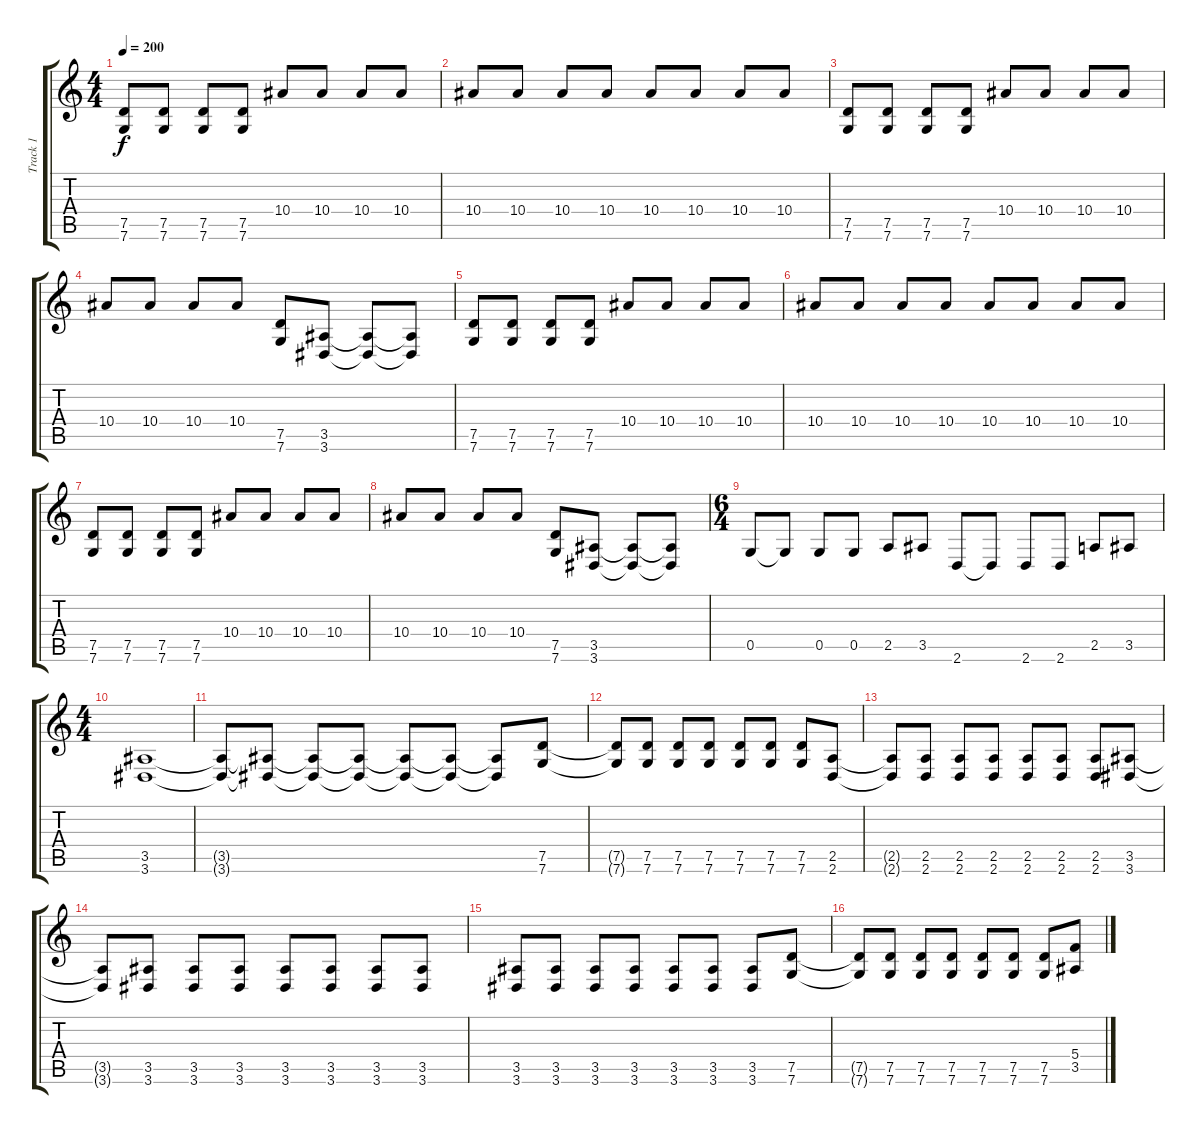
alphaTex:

\track ("Track 1" "Track 1") {instrument distortionguitar}
\staff {score tabs}
\tuning (D4 A3 F3 C3 G2 C2) {hide}
\ts (4 4)
\tempo 200
\clef g2
\ks c
(7.5 7.6).8{dy f} (7.5 7.6).8 (7.5 7.6).8 (7.5 7.6).8 10.4.8 10.4.8 10.4.8 10.4.8 |
10.4.8 10.4.8 10.4.8 10.4.8 10.4.8 10.4.8 10.4.8 10.4.8 |
(7.5 7.6).8 (7.5 7.6).8 (7.5 7.6).8 (7.5 7.6).8 10.4.8 10.4.8 10.4.8 10.4.8 |
10.4.8 10.4.8 10.4.8 10.4.8 (7.5 7.6).8 (3.5 3.6).8 (3.5{t} 3.6{t}).8 (3.5{t} 3.6{t}).8 |
(7.5 7.6).8 (7.5 7.6).8 (7.5 7.6).8 (7.5 7.6).8 10.4.8 10.4.8 10.4.8 10.4.8 |
10.4.8 10.4.8 10.4.8 10.4.8 10.4.8 10.4.8 10.4.8 10.4.8 |
(7.5 7.6).8 (7.5 7.6).8 (7.5 7.6).8 (7.5 7.6).8 10.4.8 10.4.8 10.4.8 10.4.8 |
10.4.8 10.4.8 10.4.8 10.4.8 (7.5 7.6).8 (3.5 3.6).8 (3.5{t} 3.6{t}).8 (3.5{t} 3.6{t}).8 |
\ts (6 4)
0.5.8 0.5{t}.8 0.5.8 0.5.8 2.5.8 3.5.8 2.6.8 2.6{t}.8 2.6.8 2.6.8 2.5.8 3.5.8 |
\ts (4 4)
(3.5 3.6).1 |
(3.5{t} 3.6{t}).8 (3.5{t} 3.6{t}).8 (3.5{t} 3.6{t}).8 (3.5{t} 3.6{t}).8 (3.5{t} 3.6{t}).8 (3.5{t} 3.6{t}).8 (3.5{t} 3.6{t}).8 (7.5 7.6).8 |
(7.5{t} 7.6{t}).8 (7.5 7.6).8 (7.5 7.6).8 (7.5 7.6).8 (7.5 7.6).8 (7.5 7.6).8 (7.5 7.6).8 (2.5 2.6).8 |
(2.5{t} 2.6{t}).8 (2.5 2.6).8 (2.5 2.6).8 (2.5 2.6).8 (2.5 2.6).8 (2.5 2.6).8 (2.5 2.6).8 (3.5 3.6).8 |
(3.5{t} 3.6{t}).8 (3.5 3.6).8 (3.5 3.6).8 (3.5 3.6).8 (3.5 3.6).8 (3.5 3.6).8 (3.5 3.6).8 (3.5 3.6).8 |
(3.5 3.6).8 (3.5 3.6).8 (3.5 3.6).8 (3.5 3.6).8 (3.5 3.6).8 (3.5 3.6).8 (3.5 3.6).8 (7.5 7.6).8 |
(7.5{t} 7.6{t}).8 (7.5 7.6).8 (7.5 7.6).8 (7.5 7.6).8 (7.5 7.6).8 (7.5 7.6).8 (7.5 7.6).8 (5.4 3.5).8
